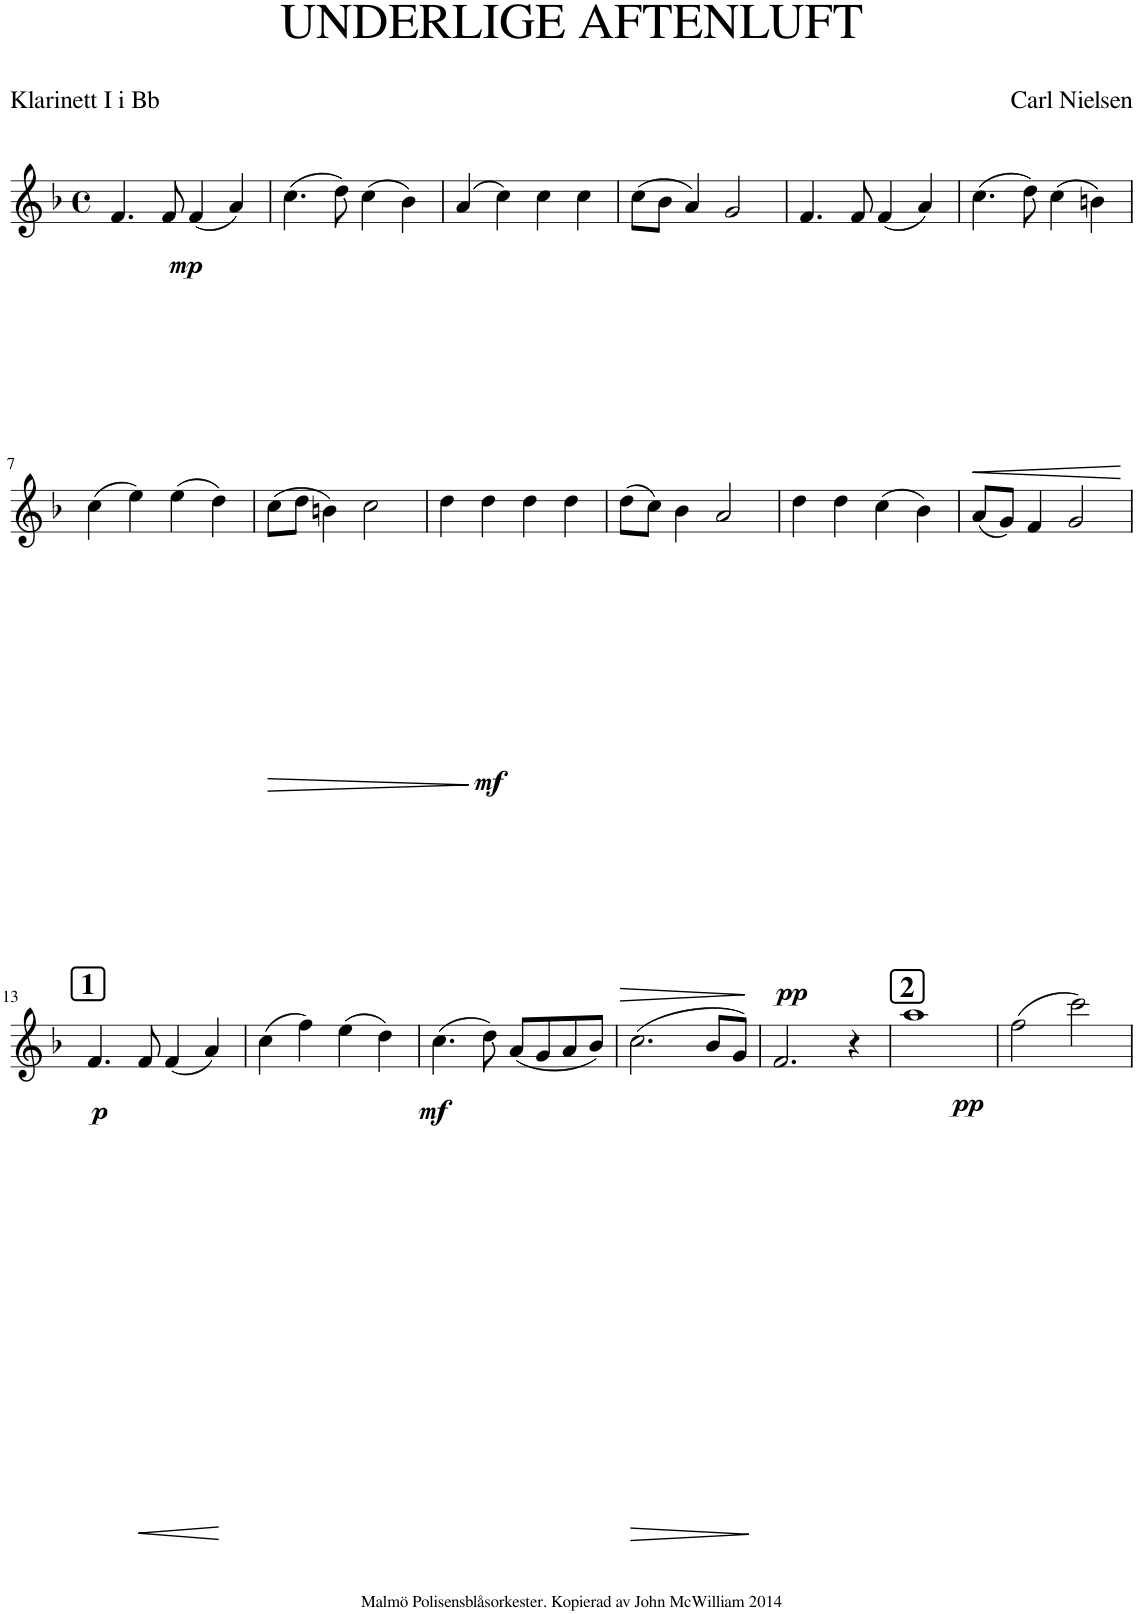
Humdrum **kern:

**kern	**dynam
*part1	*part1
*staff1	*staff1
*I"Bb Clarinet	*
*I'Cl	*
*clefG2	*
*Trd1c2	*
*k[b-]	*
*M4/4	*
*met(c)	*
=1	=1
!	!LO:DY:b
4.f/	mp
8f/	.
(4f/	.
4a/)	.
=2	=2
(4.cc\	.
8dd\)	.
(4cc\	.
4b-\)	.
=3	=3
(4a/	.
4cc\)	.
4cc\	.
4cc\	.
=4	=4
(8cc\L	.
8b-\J	.
4a/)	.
2g/	.
=5	=5
4.f/	.
8f/	.
(4f/	.
4a/)	.
=6	=6
!	!LO:HP:b
(4.cc\	<
8dd\)	.
(4cc\	.
4bn\)	.
.	[
!!LO:LB:g=z
=7	=7
(4cc\	.
4ee\)	.
(4ee\	.
4dd\)	.
=8	=8
!	!LO:HP:b
(8cc\L	>
8dd\J	.
4bn\)	.
2cc\	.
.	]
=9	=9
!	!LO:DY:b
4dd\	mf
4dd\	.
4dd\	.
4dd\	.
=10	=10
!	!LO:HP:b
(8dd\L	>
8cc\J)	.
4b-\	.
2a/	.
.	]
=11	=11
!	!LO:DY:b
4dd\	pp
4dd\	.
(4cc\	.
4b-\)	.
=12	=12
(8a/L	.
8g/J)	.
4f/	.
2g/	.
!!LO:LB:g=z
=13	=13
!LO:TX:a:B:t=1	!
!	!LO:DY:b
4.f/	p
!	!LO:HP:b
8f/	<
(4f/	.
4a/)	.
.	[
=14	=14
(4cc\	.
4ff\)	.
(4ee\	.
4dd\)	.
=15	=15
!	!LO:DY:b
(4.cc\	mf
8dd\)	.
(8a/L	.
8g/	.
8a/	.
8b-/J)	.
=16	=16
!	!LO:HP:b
(2.cc\	>
8b-/L	.
8g/J)	.
.	]
=17	=17
2.f/	.
4r	.
=18	=18
!LO:TX:a:B:t=2	!
!	!LO:DY:b
1aa	pp
=19	=19
(2ff\	.
2ccc\)	.
=	=
*-	*-
